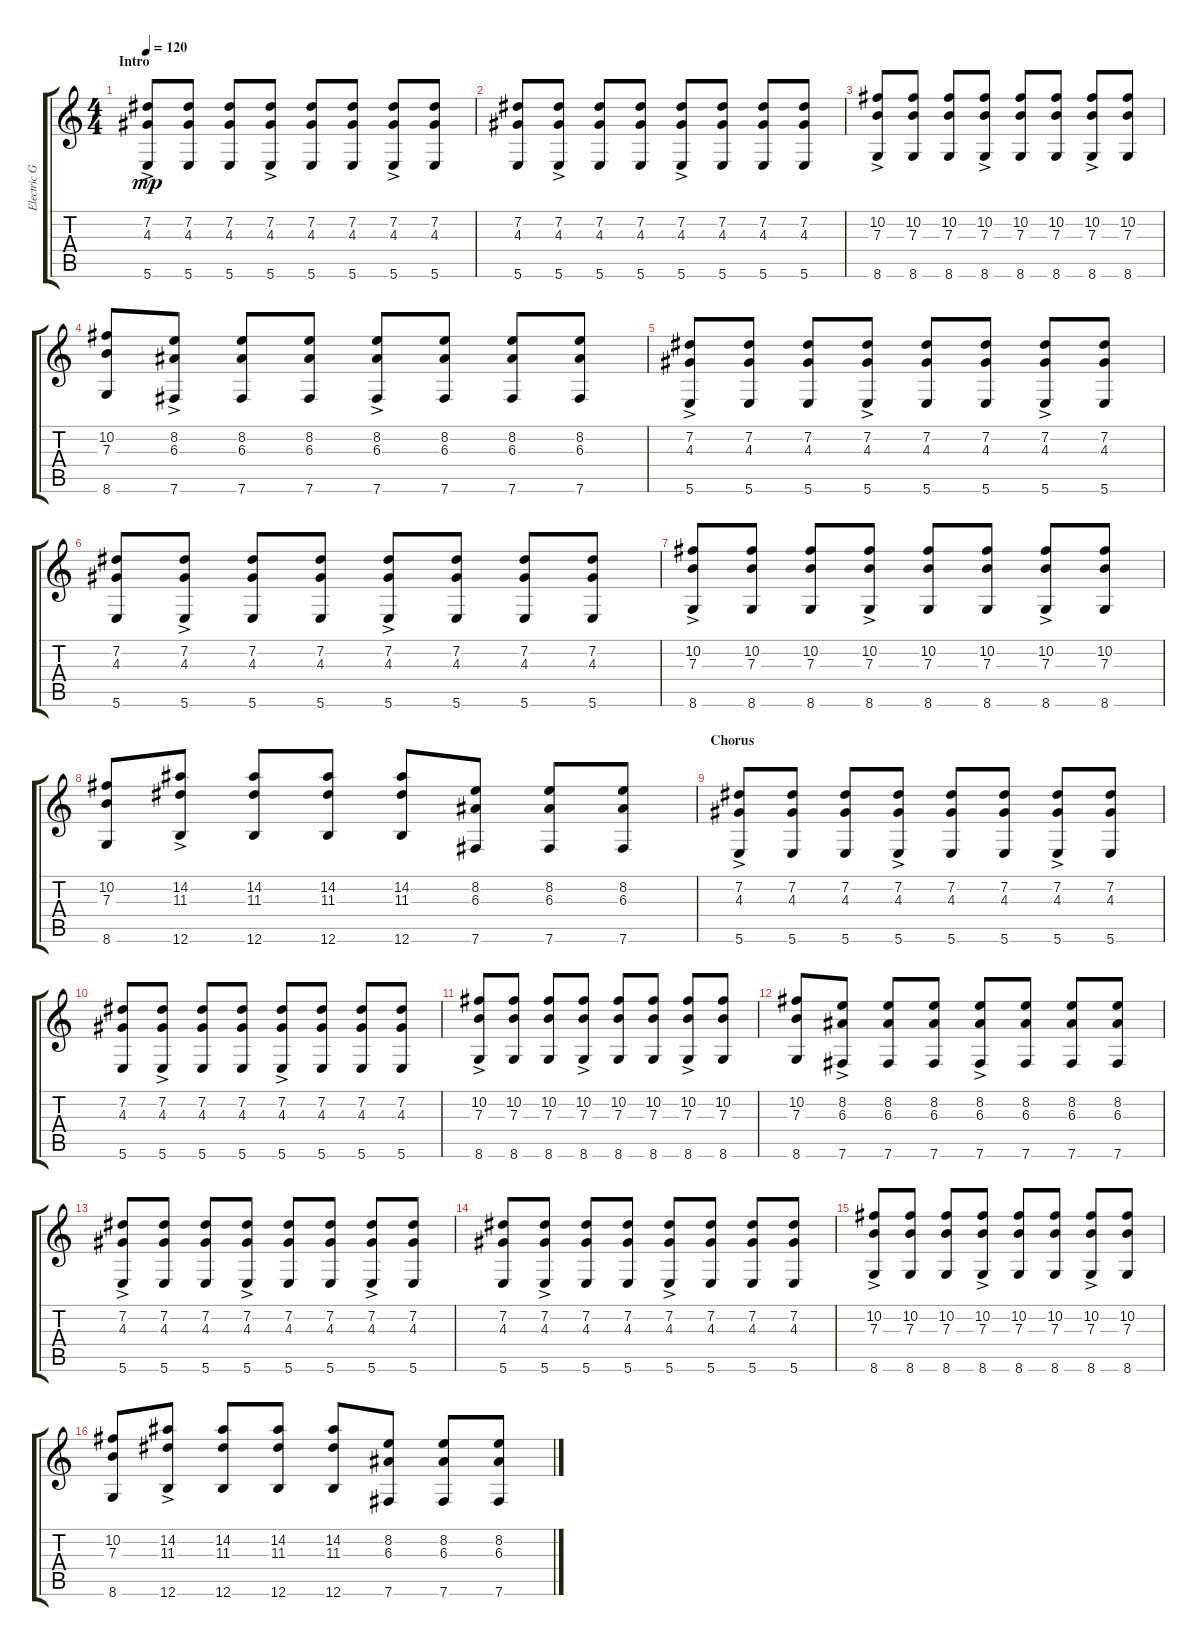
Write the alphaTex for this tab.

\track ("Electric Guitar" "Electric G") {instrument overdrivenguitar}
\staff {score tabs}
\tuning (Db4 Ab3 E3 B2 Gb2 B1) {hide}
\ts (4 4)
\section ("" "Intro")
\tempo 120
\clef g2
\ks c
(7.2{ac} 4.3{ac} 5.6).8{dy mp instrument overdrivenguitar} (7.2 4.3 5.6).8 (7.2 4.3 5.6).8 (7.2{ac} 4.3{ac} 5.6).8 (7.2 4.3 5.6).8 (7.2 4.3 5.6).8 (7.2{ac} 4.3{ac} 5.6).8 (7.2 4.3 5.6).8 |
(7.2 4.3 5.6).8 (7.2{ac} 4.3{ac} 5.6).8 (7.2 4.3 5.6).8 (7.2 4.3 5.6).8 (7.2{ac} 4.3{ac} 5.6).8 (7.2 4.3 5.6).8 (7.2 4.3 5.6).8 (7.2 4.3 5.6).8 |
(10.2{ac} 7.3{ac} 8.6).8 (10.2 7.3 8.6).8 (10.2 7.3 8.6).8 (10.2{ac} 7.3{ac} 8.6).8 (10.2 7.3 8.6).8 (10.2 7.3 8.6).8 (10.2{ac} 7.3{ac} 8.6).8 (10.2 7.3 8.6).8 |
(10.2 7.3 8.6).8 (8.2{ac} 6.3{ac} 7.6).8 (8.2 6.3 7.6).8 (8.2 6.3 7.6).8 (8.2{ac} 6.3{ac} 7.6).8 (8.2 6.3 7.6).8 (8.2 6.3 7.6).8 (8.2 6.3 7.6).8 |
(7.2{ac} 4.3{ac} 5.6).8 (7.2 4.3 5.6).8 (7.2 4.3 5.6).8 (7.2{ac} 4.3{ac} 5.6).8 (7.2 4.3 5.6).8 (7.2 4.3 5.6).8 (7.2{ac} 4.3{ac} 5.6).8 (7.2 4.3 5.6).8 |
(7.2 4.3 5.6).8 (7.2{ac} 4.3{ac} 5.6).8 (7.2 4.3 5.6).8 (7.2 4.3 5.6).8 (7.2{ac} 4.3{ac} 5.6).8 (7.2 4.3 5.6).8 (7.2 4.3 5.6).8 (7.2 4.3 5.6).8 |
(10.2{ac} 7.3{ac} 8.6).8 (10.2 7.3 8.6).8 (10.2 7.3 8.6).8 (10.2{ac} 7.3{ac} 8.6).8 (10.2 7.3 8.6).8 (10.2 7.3 8.6).8 (10.2{ac} 7.3{ac} 8.6).8 (10.2 7.3 8.6).8 |
(10.2 7.3 8.6).8 (14.2{ac} 11.3{ac} 12.6).8 (14.2 11.3 12.6).8 (14.2 11.3 12.6).8 (14.2 11.3 12.6).8 (8.2 6.3 7.6).8 (8.2 6.3 7.6).8 (8.2 6.3 7.6).8 |
\section ("" "Chorus")
(7.2{ac} 4.3{ac} 5.6).8 (7.2 4.3 5.6).8 (7.2 4.3 5.6).8 (7.2{ac} 4.3{ac} 5.6).8 (7.2 4.3 5.6).8 (7.2 4.3 5.6).8 (7.2{ac} 4.3{ac} 5.6).8 (7.2 4.3 5.6).8 |
(7.2 4.3 5.6).8 (7.2{ac} 4.3{ac} 5.6).8 (7.2 4.3 5.6).8 (7.2 4.3 5.6).8 (7.2{ac} 4.3{ac} 5.6).8 (7.2 4.3 5.6).8 (7.2 4.3 5.6).8 (7.2 4.3 5.6).8 |
(10.2{ac} 7.3{ac} 8.6).8 (10.2 7.3 8.6).8 (10.2 7.3 8.6).8 (10.2{ac} 7.3{ac} 8.6).8 (10.2 7.3 8.6).8 (10.2 7.3 8.6).8 (10.2{ac} 7.3{ac} 8.6).8 (10.2 7.3 8.6).8 |
(10.2 7.3 8.6).8 (8.2{ac} 6.3{ac} 7.6).8 (8.2 6.3 7.6).8 (8.2 6.3 7.6).8 (8.2{ac} 6.3{ac} 7.6).8 (8.2 6.3 7.6).8 (8.2 6.3 7.6).8 (8.2 6.3 7.6).8 |
(7.2{ac} 4.3{ac} 5.6).8 (7.2 4.3 5.6).8 (7.2 4.3 5.6).8 (7.2{ac} 4.3{ac} 5.6).8 (7.2 4.3 5.6).8 (7.2 4.3 5.6).8 (7.2{ac} 4.3{ac} 5.6).8 (7.2 4.3 5.6).8 |
(7.2 4.3 5.6).8 (7.2{ac} 4.3{ac} 5.6).8 (7.2 4.3 5.6).8 (7.2 4.3 5.6).8 (7.2{ac} 4.3{ac} 5.6).8 (7.2 4.3 5.6).8 (7.2 4.3 5.6).8 (7.2 4.3 5.6).8 |
(10.2{ac} 7.3{ac} 8.6).8 (10.2 7.3 8.6).8 (10.2 7.3 8.6).8 (10.2{ac} 7.3{ac} 8.6).8 (10.2 7.3 8.6).8 (10.2 7.3 8.6).8 (10.2{ac} 7.3{ac} 8.6).8 (10.2 7.3 8.6).8 |
(10.2 7.3 8.6).8 (14.2{ac} 11.3{ac} 12.6).8 (14.2 11.3 12.6).8 (14.2 11.3 12.6).8 (14.2 11.3 12.6).8 (8.2 6.3 7.6).8 (8.2 6.3 7.6).8 (8.2 6.3 7.6).8
